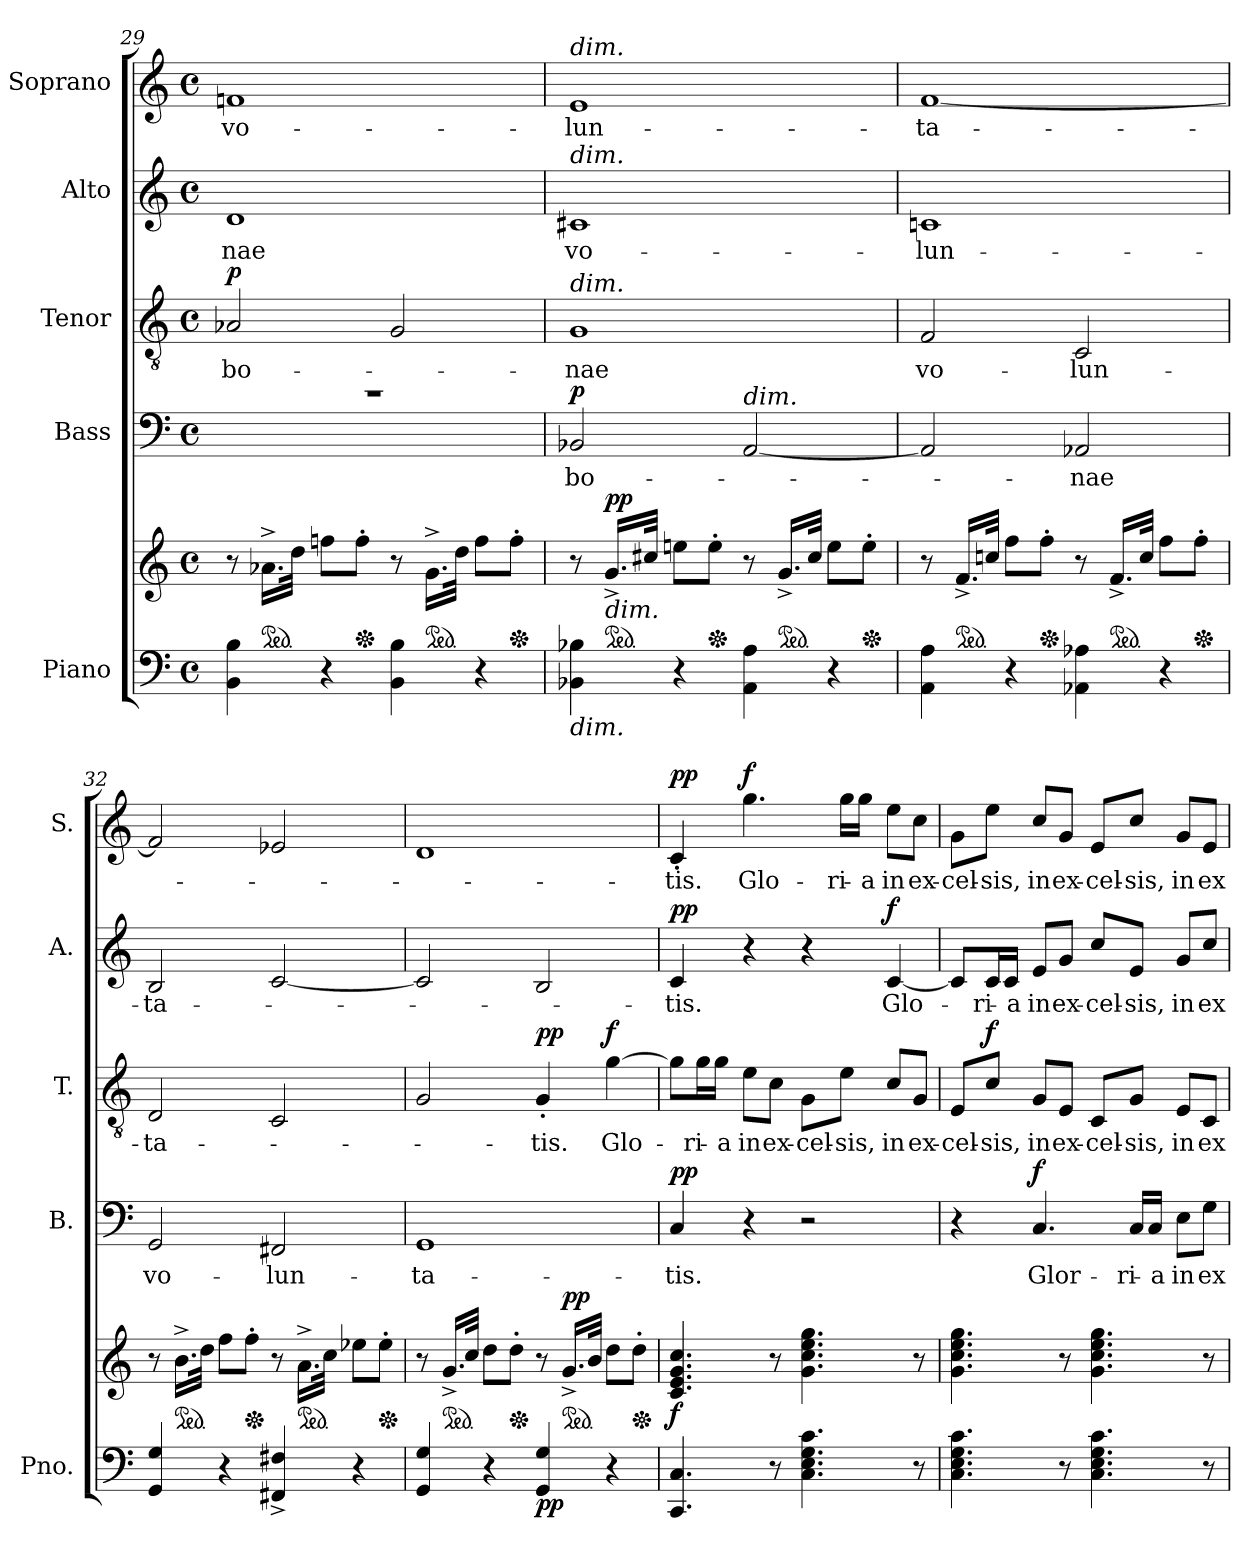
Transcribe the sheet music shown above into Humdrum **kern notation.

**kern	**kern	**dynam	**kern	**text	**dynam	**kern	**text	**dynam	**kern	**text	**dynam	**kern	**text	**dynam
*part5	*part5	*part5	*part4	*part4	*part4	*part3	*part3	*part3	*part2	*part2	*part2	*part1	*part1	*part1
*staff6	*staff5	*staff5/6	*staff4	*staff4	*staff4	*staff3	*staff3	*staff3	*staff2	*staff2	*staff2	*staff1	*staff1	*staff1
*I"Piano	*	*	*I"Bass	*	*	*I"Tenor	*	*	*I"Alto	*	*	*I"Soprano	*	*
*I'Pno.	*	*	*I'B.	*	*	*I'T.	*	*	*I'A.	*	*	*I'S.	*	*
*clefF4	*clefG2	*	*clefF4	*	*	*clefGv2	*	*	*clefG2	*	*	*clefG2	*	*
*k[]	*k[]	*	*k[]	*	*	*k[]	*	*	*k[]	*	*	*k[]	*	*
*M4/4	*M4/4	*	*M4/4	*	*	*M4/4	*	*	*M4/4	*	*	*M4/4	*	*
*met(c)	*met(c)	*	*met(c)	*	*	*met(c)	*	*	*met(c)	*	*	*met(c)	*	*
=29	=29	=29	=29	=29	=29	=29	=29	=29	=29	=29	=29	=29	=29	=29
*	*	*	*^	*	*	*	*	*	*	*	*	*	*	*
!	!	!	!	!	!LO:LY:b	!	!	!LO:LY:b	!LO:DY:a	!	!LO:LY:b	!	!	!LO:LY:b	!
4BB\ 4B\	8r	.	1r	1A-Xyy	bo	.	2A-X/	bo-	p	1d	-nae	.	1fn	vo-	.
*	*ped	*	*	*	*	*	*	*	*	*	*	*	*	*	*
.	16.a-X^\LL	.	.	.	.	.	.	.	.	.	.	.	.	.	.
.	32dd\JJk	.	.	.	.	.	.	.	.	.	.	.	.	.	.
4r	8ffn\L	.	.	.	.	.	.	.	.	.	.	.	.	.	.
*	*Xped	*	*	*	*	*	*	*	*	*	*	*	*	*	*
.	8ff'\J	.	.	.	.	.	.	.	.	.	.	.	.	.	.
4BB\ 4B\	8r	.	.	.	.	.	2G/	.	.	.	.	.	.	.	.
*	*ped	*	*	*	*	*	*	*	*	*	*	*	*	*	*
.	16.g^\LL	.	.	.	.	.	.	.	.	.	.	.	.	.	.
.	32dd\JJk	.	.	.	.	.	.	.	.	.	.	.	.	.	.
4r	8ff\L	.	.	.	.	.	.	.	.	.	.	.	.	.	.
*	*Xped	*	*	*	*	*	*	*	*	*	*	*	*	*	*
.	8ff'\J	.	.	.	.	.	.	.	.	.	.	.	.	.	.
*	*	*	*v	*v	*	*	*	*	*	*	*	*	*	*	*
!!LO:LB:g=z
=30	=30	=30	=30	=30	=30	=30	=30	=30	=30	=30	=30	=30	=30	=30
!	!	!	!	!	!	!	!	!	!	!	!	!LO:TX:a:i:t=dim.	!	!
!	!	!	!	!	!	!	!	!	!LO:TX:a:i:t=dim.	!	!	!	!	!
!	!	!	!	!	!	!LO:TX:a:i:t=dim.	!	!	!	!	!	!	!	!
!LO:TX:b:i:t=dim.	!	!	!	!	!	!	!	!	!	!	!	!	!	!
!	!	!	!	!LO:LY:b	!LO:DY:a	!	!LO:LY:b	!	!	!LO:LY:b	!	!	!LO:LY:b	!
4BB-X\ 4B-X\	8r	.	2BB-X/	bo-	p	1G	-nae	.	1c#X	vo-	.	1e	-lun-	.
*	*ped	*	*	*	*	*	*	*	*	*	*	*	*	*
!	!LO:TX:b:i:t=dim.	!	!	!	!	!	!	!	!	!	!	!	!	!
!	!	!LO:DY:a	!	!	!	!	!	!	!	!	!	!	!	!
.	16.g^/LL	pp	.	.	.	.	.	.	.	.	.	.	.	.
.	32cc#X/JJk	.	.	.	.	.	.	.	.	.	.	.	.	.
4r	8een\L	.	.	.	.	.	.	.	.	.	.	.	.	.
*	*Xped	*	*	*	*	*	*	*	*	*	*	*	*	*
.	8ee'\J	.	.	.	.	.	.	.	.	.	.	.	.	.
!	!	!	!LO:TX:a:i:t=dim.	!	!	!	!	!	!	!	!	!	!	!
4AA\ 4A\	8r	.	[2AA/	.	.	.	.	.	.	.	.	.	.	.
*	*ped	*	*	*	*	*	*	*	*	*	*	*	*	*
.	16.g^/LL	.	.	.	.	.	.	.	.	.	.	.	.	.
.	32cc#/JJk	.	.	.	.	.	.	.	.	.	.	.	.	.
4r	8ee\L	.	.	.	.	.	.	.	.	.	.	.	.	.
*	*Xped	*	*	*	*	*	*	*	*	*	*	*	*	*
.	8ee'\J	.	.	.	.	.	.	.	.	.	.	.	.	.
=31	=31	=31	=31	=31	=31	=31	=31	=31	=31	=31	=31	=31	=31	=31
!	!	!	!	!	!	!	!LO:LY:b	!	!	!LO:LY:b	!	!	!LO:LY:b	!
4AA\ 4A\	8r	.	2AA/]	.	.	2F/	vo-	.	1cn	-lun-	.	[1f	-ta-	.
*	*ped	*	*	*	*	*	*	*	*	*	*	*	*	*
.	16.f^/LL	.	.	.	.	.	.	.	.	.	.	.	.	.
.	32ccn/JJk	.	.	.	.	.	.	.	.	.	.	.	.	.
4r	8ff\L	.	.	.	.	.	.	.	.	.	.	.	.	.
*	*Xped	*	*	*	*	*	*	*	*	*	*	*	*	*
.	8ff'\J	.	.	.	.	.	.	.	.	.	.	.	.	.
!	!	!	!	!LO:LY:b	!	!	!LO:LY:b	!	!	!	!	!	!	!
4AA-X\ 4A-X\	8r	.	2AA-X/	-nae	.	2C/	-lun-	.	.	.	.	.	.	.
*	*ped	*	*	*	*	*	*	*	*	*	*	*	*	*
.	16.f^/LL	.	.	.	.	.	.	.	.	.	.	.	.	.
.	32cc/JJk	.	.	.	.	.	.	.	.	.	.	.	.	.
4r	8ff\L	.	.	.	.	.	.	.	.	.	.	.	.	.
*	*Xped	*	*	*	*	*	*	*	*	*	*	*	*	*
.	8ff'\J	.	.	.	.	.	.	.	.	.	.	.	.	.
=32	=32	=32	=32	=32	=32	=32	=32	=32	=32	=32	=32	=32	=32	=32
!	!	!	!	!LO:LY:b	!	!	!LO:LY:b	!	!	!LO:LY:b	!	!	!	!
4GG/ 4G/	8r	.	2GG/	vo-	.	2D/	-ta-	.	2B/	-ta-	.	2f/]	.	.
*	*ped	*	*	*	*	*	*	*	*	*	*	*	*	*
.	16.b^\LL	.	.	.	.	.	.	.	.	.	.	.	.	.
.	32dd\JJk	.	.	.	.	.	.	.	.	.	.	.	.	.
4r	8ff\L	.	.	.	.	.	.	.	.	.	.	.	.	.
*	*Xped	*	*	*	*	*	*	*	*	*	*	*	*	*
.	8ff'\J	.	.	.	.	.	.	.	.	.	.	.	.	.
!	!	!	!	!LO:LY:b	!	!	!	!	!	!	!	!	!	!
4FF#X/^ 4F#X/^	8r	.	2FF#X/	-lun-	.	2C/	.	.	[2c/	.	.	2e-X/	.	.
*	*ped	*	*	*	*	*	*	*	*	*	*	*	*	*
.	16.a^\LL	.	.	.	.	.	.	.	.	.	.	.	.	.
.	32cc\JJk	.	.	.	.	.	.	.	.	.	.	.	.	.
4r	8ee-X\L	.	.	.	.	.	.	.	.	.	.	.	.	.
*	*Xped	*	*	*	*	*	*	*	*	*	*	*	*	*
.	8ee-'\J	.	.	.	.	.	.	.	.	.	.	.	.	.
!!LO:PB:g=z
=33	=33	=33	=33	=33	=33	=33	=33	=33	=33	=33	=33	=33	=33	=33
!	!	!	!	!LO:LY:b	!	!	!	!	!	!	!	!	!	!
4GG/ 4G/	8r	.	1GG	-ta-	.	2G/	.	.	2c/]	.	.	1d	.	.
*	*ped	*	*	*	*	*	*	*	*	*	*	*	*	*
.	16.g^/LL	.	.	.	.	.	.	.	.	.	.	.	.	.
.	32cc/JJk	.	.	.	.	.	.	.	.	.	.	.	.	.
4r	8dd\L	.	.	.	.	.	.	.	.	.	.	.	.	.
*	*Xped	*	*	*	*	*	*	*	*	*	*	*	*	*
.	8dd'\J	.	.	.	.	.	.	.	.	.	.	.	.	.
!	!	!LO:DY:b=2	!	!	!	!	!LO:LY:b	!LO:DY:a	!	!	!	!	!	!
4GG/ 4G/	8r	pp	.	.	.	4G'/	-tis.	pp	2B/	.	.	.	.	.
*	*ped	*	*	*	*	*	*	*	*	*	*	*	*	*
!	!	!LO:DY:a	!	!	!	!	!	!	!	!	!	!	!	!
.	16.g^/LL	pp	.	.	.	.	.	.	.	.	.	.	.	.
.	32b/JJk	.	.	.	.	.	.	.	.	.	.	.	.	.
!	!	!	!	!	!	!	!LO:LY:b	!LO:DY:a	!	!	!	!	!	!
4r	8dd\L	.	.	.	.	[4g\	Glo-	f	.	.	.	.	.	.
*	*Xped	*	*	*	*	*	*	*	*	*	*	*	*	*
.	8dd'\J	.	.	.	.	.	.	.	.	.	.	.	.	.
=34	=34	=34	=34	=34	=34	=34	=34	=34	=34	=34	=34	=34	=34	=34
!	!	!LO:DY:b	!	!LO:LY:b	!LO:DY:a	!	!	!	!	!LO:LY:b	!LO:DY:a	!	!LO:LY:b	!LO:DY:a
4.CC/ 4.C/	4.c/ 4.e/ 4.g/ 4.cc/	f	4C/	-tis.	pp	8g\L]	.	.	4c/	-tis.	pp	4c'/	-tis.	pp
!	!	!	!	!	!	!	!LO:LY:b	!	!	!	!	!	!	!
.	.	.	.	.	.	16g\L	-ri-	.	.	.	.	.	.	.
!	!	!	!	!	!	!	!LO:LY:b	!	!	!	!	!	!	!
.	.	.	.	.	.	16g\JJ	-a	.	.	.	.	.	.	.
!	!	!	!	!	!	!	!LO:LY:b	!	!	!	!	!	!LO:LY:b	!LO:DY:a
.	.	.	4r	.	.	8e\L	in	.	4r	.	.	4.gg\	Glo-	f
!	!	!	!	!	!	!	!LO:LY:b	!	!	!	!	!	!	!
8r	8r	.	.	.	.	8c\J	ex-	.	.	.	.	.	.	.
!	!	!	!	!	!	!	!LO:LY:b	!	!	!	!	!	!	!
4.C\ 4.E\ 4.G\ 4.c\	4.g\ 4.cc\ 4.ee\ 4.gg\	.	2r	.	.	8G\L	-cel-	.	4r	.	.	.	.	.
!	!	!	!	!	!	!	!LO:LY:b	!	!	!	!	!	!LO:LY:b	!
.	.	.	.	.	.	8e\J	-sis,	.	.	.	.	16gg\LL	-ri-	.
!	!	!	!	!	!	!	!	!	!	!	!	!	!LO:LY:b	!
.	.	.	.	.	.	.	.	.	.	.	.	16gg\JJ	-a	.
!	!	!	!	!	!	!	!LO:LY:b	!	!	!LO:LY:b	!LO:DY:a	!	!LO:LY:b	!
.	.	.	.	.	.	8c/L	in	.	[4c/	Glo-	f	8ee\L	in	.
!	!	!	!	!	!	!	!LO:LY:b	!	!	!	!	!	!LO:LY:b	!
8r	8r	.	.	.	.	8G/J	ex-	.	.	.	.	8cc\J	ex-	.
=35	=35	=35	=35	=35	=35	=35	=35	=35	=35	=35	=35	=35	=35	=35
!	!	!	!	!	!	!	!LO:LY:b	!	!	!	!	!	!LO:LY:b	!
4.C\ 4.E\ 4.G\ 4.c\	4.g\ 4.cc\ 4.ee\ 4.gg\	.	4r	.	.	8E/L	-cel-	.	8c/L]	.	.	8g\L	-cel-	.
!	!	!	!	!	!	!	!LO:LY:b	!LO:DY:a	!	!LO:LY:b	!	!	!LO:LY:b	!
.	.	.	.	.	.	8c/J	-sis,	f	16c/L	-ri-	.	8ee\J	-sis,	.
!	!	!	!	!	!	!	!	!	!	!LO:LY:b	!	!	!	!
.	.	.	.	.	.	.	.	.	16c/JJ	-a	.	.	.	.
!	!	!	!	!LO:LY:b	!LO:DY:a	!	!LO:LY:b	!	!	!LO:LY:b	!	!	!LO:LY:b	!
.	.	.	4.C/	Glor-	f	8G/L	in	.	8e/L	in	.	8cc/L	in	.
!	!	!	!	!	!	!	!LO:LY:b	!	!	!LO:LY:b	!	!	!LO:LY:b	!
8r	8r	.	.	.	.	8E/J	ex-	.	8g/J	ex-	.	8g/J	ex-	.
!	!	!	!	!	!	!	!LO:LY:b	!	!	!LO:LY:b	!	!	!LO:LY:b	!
4.C\ 4.E\ 4.G\ 4.c\	4.g\ 4.cc\ 4.ee\ 4.gg\	.	.	.	.	8C/L	-cel-	.	8cc/L	-cel-	.	8e/L	-cel-	.
!	!	!	!	!LO:LY:b	!	!	!LO:LY:b	!	!	!LO:LY:b	!	!	!LO:LY:b	!
.	.	.	16C/LL	-ri-	.	8G/J	-sis,	.	8e/J	-sis,	.	8cc/J	-sis,	.
!	!	!	!	!LO:LY:b	!	!	!	!	!	!	!	!	!	!
.	.	.	16C/JJ	-a	.	.	.	.	.	.	.	.	.	.
!	!	!	!	!LO:LY:b	!	!	!LO:LY:b	!	!	!LO:LY:b	!	!	!LO:LY:b	!
.	.	.	8E\L	in	.	8E/L	in	.	8g/L	in	.	8g/L	in	.
!	!	!	!	!LO:LY:b	!	!	!LO:LY:b	!	!	!LO:LY:b	!	!	!LO:LY:b	!
8r	8r	.	8G\J	ex-	.	8C/J	ex-	.	8cc/J	ex-	.	8e/J	ex-	.
=	=	=	=	=	=	=	=	=	=	=	=	=	=	=
*-	*-	*-	*-	*-	*-	*-	*-	*-	*-	*-	*-	*-	*-	*-
